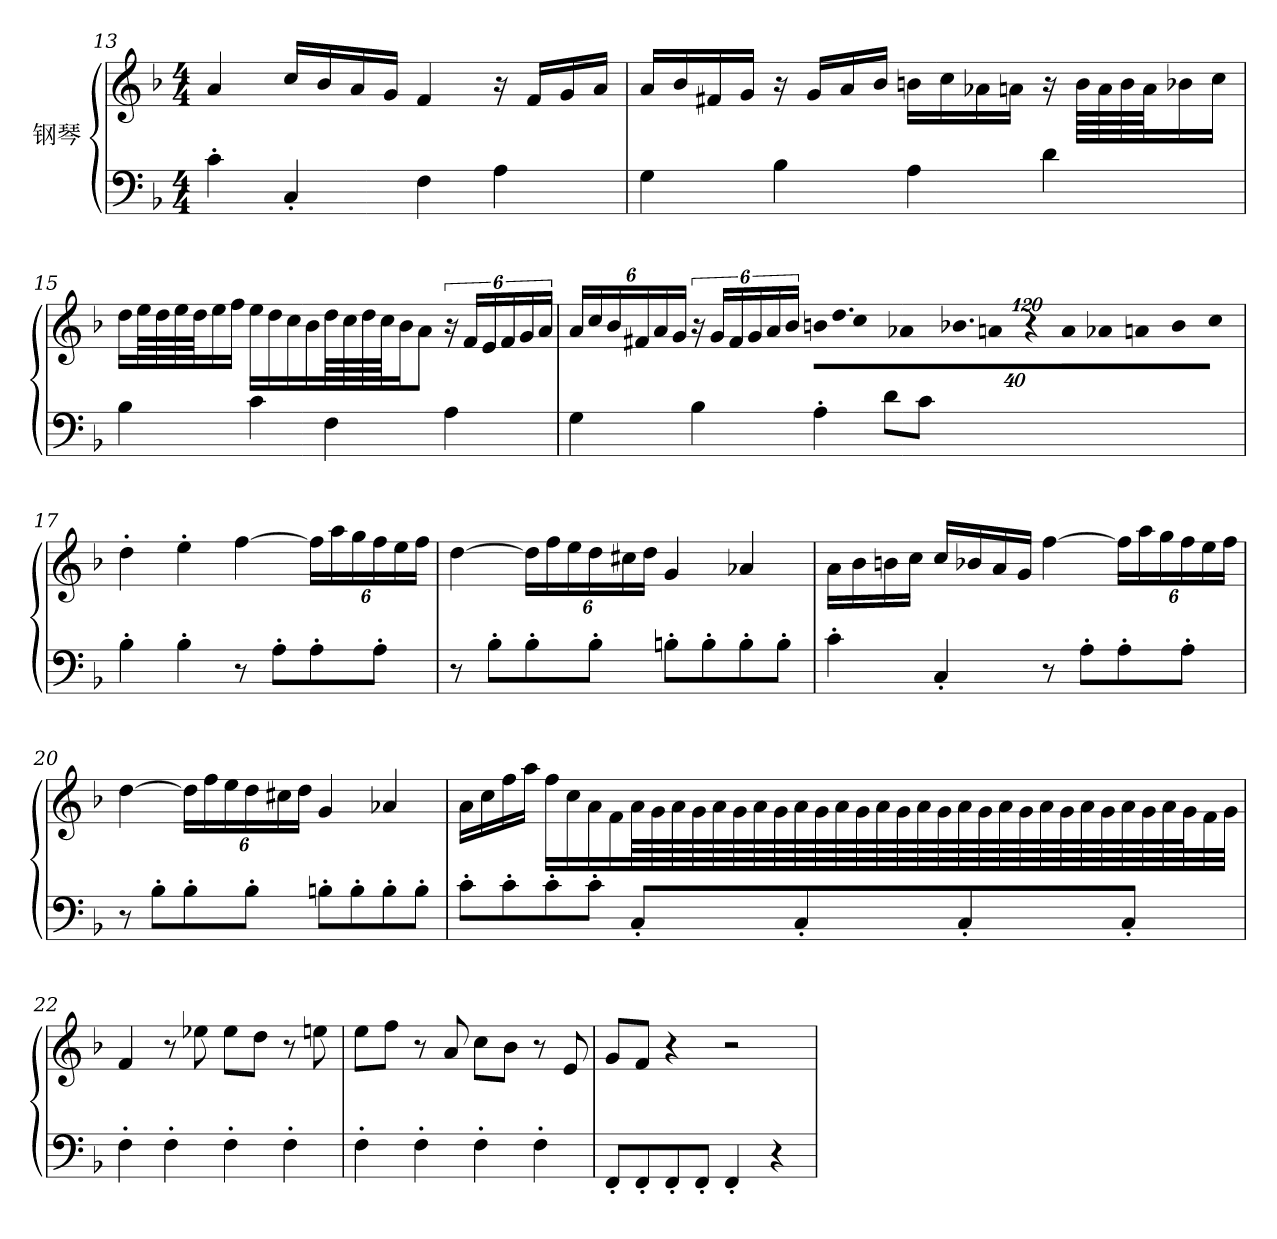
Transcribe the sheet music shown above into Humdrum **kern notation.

**kern	**kern
*part2	*part1
*staff2	*staff1
*I"钢琴	*I"钢琴
*clefF4	*clefG2
*k[b-]	*k[b-]
*M4/4	*M4/4
=13	=13
4c'\	4a/
4C'/	16cc/LL
.	16b-/
.	16a/
.	16g/JJ
4F\	4f/
4A\	16r
.	16f/LL
.	16g/
.	16a/JJ
=14	=14
4G\	16a/LL
.	16b-/
.	16f#X/
.	16g/JJ
4B-\	16r
.	16g/LL
.	16a/
.	16b-/JJ
4A\	16bn\LL
.	16cc\
.	16a-X\
.	16an\JJ
4d\	16r
.	64b\LLLL
.	64a\
.	64b\
.	64a\JJ
.	16b-X\
.	16cc\JJ
!!LO:PB:g=z
=15	=15
4B-\	16dd\LL
.	64ee\LL
.	64dd\
.	64ee\
.	64dd\JJ
.	16ee\
.	16ff\JJ
4c\	16ee\LL
.	16dd\
.	16cc\
.	16b-\
4F\	64dd\LL
.	64cc\
.	64dd\
.	64cc\JJ
.	16b-\J
.	8a\J
4A\	24r
.	24f/LL
.	24e/
*	*Xbrackettup
.	24f/
.	24g/
.	24a/JJ
!!LO:LB:g=z
=16	=16
4G\	24a/LL
.	24cc/
.	24b-/
.	24f#X/
.	24a/
.	24g/JJ
*	*brackettup
4B-\	24r
.	24g/LL
.	24f#/
.	24g/
.	24a/
.	24b-/JJ
*	*Xbrackettup
!	!LO:N:vis=32
4A'\	640%23bn\LLL
!	!LO:N:vis=32.
.	1920%103dd\
!	!LO:N:vis=32
.	640%23cc\
!	!LO:N:vis=32
.	640%23a-X\
!	!LO:N:vis=32.
.	1920%103b-X\
!	!LO:N:vis=32
.	640%23an\JJJ
8d\L	.
*	*brackettup
.	24r
.	24a\LL
.	24a-X\
8c\J	.
*	*Xbrackettup
.	24an\
.	24b-\
.	24cc\JJ
960ryy	.
=17	=17
4B-'\	4dd'\
4B-'\	4ee'\
8r	[4ff\
8A'\L	.
8A'\	24ff\LL]
.	24aa\
.	24gg\
8A'\J	24ff\
.	24ee\
.	24ff\JJ
!!LO:LB:g=z
=18	=18
8r	[4dd\
8B-'\L	.
8B-'\	24dd\LL]
.	24ff\
.	24ee\
8B-'\J	24dd\
.	24cc#X\
.	24dd\JJ
8Bn'\L	4g/
8B'\	.
8B'\	4a-X/
8B'\J	.
=19	=19
4c'\	16a\LL
.	16b-\
.	16bn\
.	16cc\JJ
4C'/	16cc/LL
.	16b-X/
.	16a/
.	16g/JJ
8r	[4ff\
8A'\L	.
8A'\	24ff\LL]
.	24aa\
.	24gg\
8A'\J	24ff\
.	24ee\
.	24ff\JJ
=20	=20
8r	[4dd\
8B-'\L	.
8B-'\	24dd\LL]
.	24ff\
.	24ee\
8B-'\J	24dd\
.	24cc#X\
.	24dd\JJ
8Bn'\L	4g/
8B'\	.
8B'\	4a-X/
8B'\J	.
!!LO:LB:g=z
=21	=21
8c'\L	16a\LL
.	16cc\
8c'\	16ff\
.	16aa\JJ
8c'\	16ff\LL
.	16cc\
8c'\J	16a\
.	16f\
8C'/L	64a\LL
.	64g\
.	64a\
.	64g\
.	64a\
.	64g\
.	64a\
.	64g\
8C'/	64a\
.	64g\
.	64a\
.	64g\
.	64a\
.	64g\
.	64a\
.	64g\
8C'/	64a\
.	64g\
.	64a\
.	64g\
.	64a\
.	64g\
.	64a\
.	64g\
8C'/J	64a\
.	64g\
.	64a\
.	64g\J
.	32f\
.	32g\JJJ
=22	=22
4F'\	4f/
4F'\	8r
.	8ee-X\
4F'\	8ee-\L
.	8dd\J
4F'\	8r
.	8een\
!!LO:LB:g=z
=23	=23
4F'\	8ee\L
.	8ff\J
4F'\	8r
.	8a/
4F'\	8cc\L
.	8b-\J
4F'\	8r
.	8e/
=24	=24
8FF'/L	8g/L
8FF'/	8f/J
8FF'/	4r
8FF'/J	.
4FF'/	2r
4r	.
=	=
*-	*-
